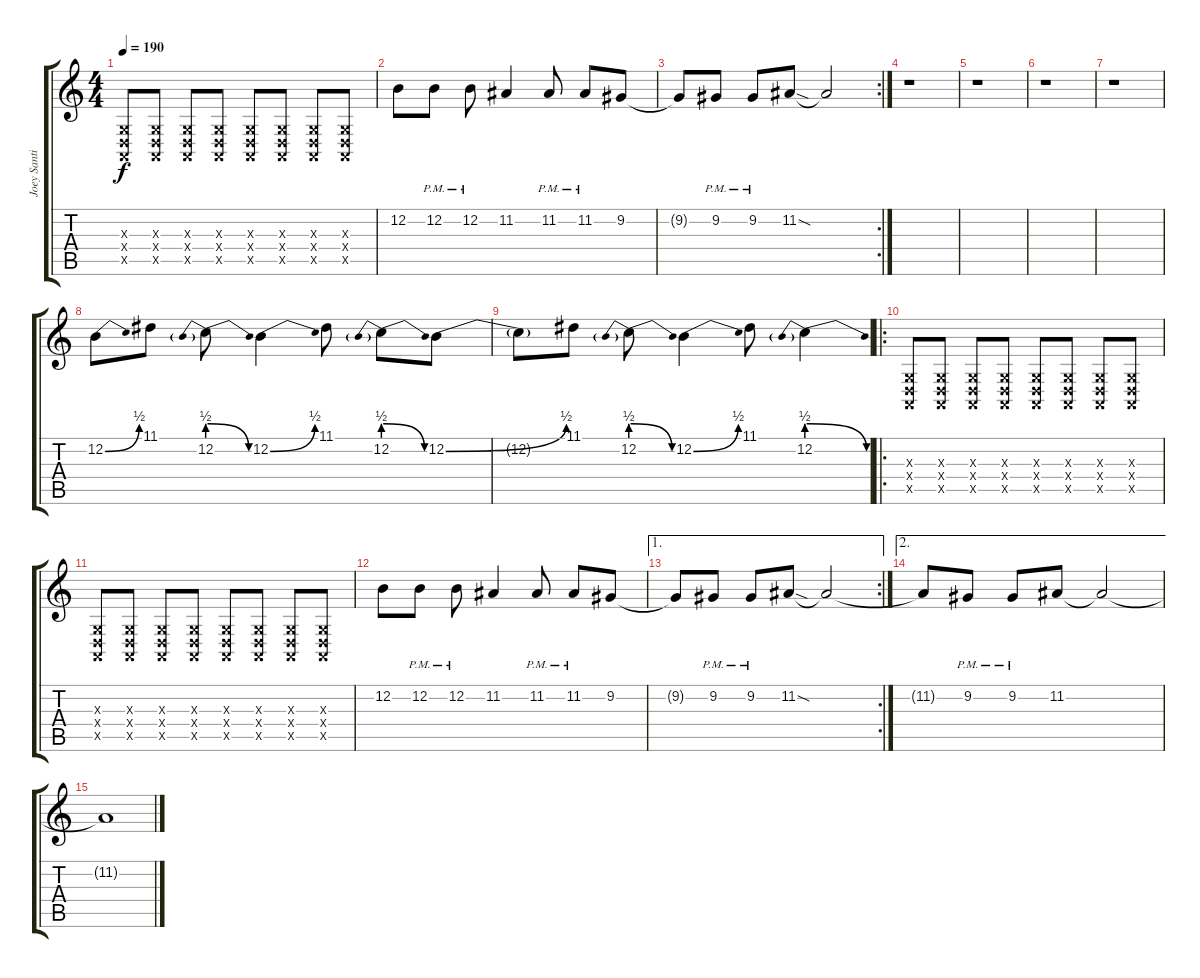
\track ("Joey Santiago" "Joey Santi") {instrument lead5charang}
\staff {score tabs}
\tuning (E4 B3 G3 D3 A2 E2) {hide}
\ts (4 4)
\tempo 190
\clef g2
\ks c
(0.3{x} 0.4{x} 0.5{x}).8{dy f} (0.3{x} 0.4{x} 0.5{x}).8 (0.3{x} 0.4{x} 0.5{x}).8 (0.3{x} 0.4{x} 0.5{x}).8 (0.3{x} 0.4{x} 0.5{x}).8 (0.3{x} 0.4{x} 0.5{x}).8 (0.3{x} 0.4{x} 0.5{x}).8 (0.3{x} 0.4{x} 0.5{x}).8 |
12.2.8 12.2{pm}.8 12.2{pm}.8 11.2.4 11.2{pm}.8 11.2{pm}.8 9.2.8 |
\rc 2
9.2{t}.8 9.2{pm}.8 9.2{pm}.8 11.2{sod}.8 11.2{t}.2 |
r.1 |
r.1 |
r.1 |
r.1 |
12.2{be (bend 0 0 60 2)}.8 11.1.8 12.2{be (prebendrelease 0 2 60 0)}.8 12.2{be (bend 0 0 60 2)}.4 11.1.8 12.2{be (prebendrelease 0 2 60 0)}.8 12.2{be (bend 0 0 60 2)}.8 |
12.2{t}.8 11.1.8 12.2{be (prebendrelease 0 2 60 0)}.8 12.2{be (bend 0 0 60 2)}.4 11.1.8 12.2{be (prebendrelease 0 2 60 0)}.4 |
\ro
(0.3{x} 0.4{x} 0.5{x}).8 (0.3{x} 0.4{x} 0.5{x}).8 (0.3{x} 0.4{x} 0.5{x}).8 (0.3{x} 0.4{x} 0.5{x}).8 (0.3{x} 0.4{x} 0.5{x}).8 (0.3{x} 0.4{x} 0.5{x}).8 (0.3{x} 0.4{x} 0.5{x}).8 (0.3{x} 0.4{x} 0.5{x}).8 |
(0.3{x} 0.4{x} 0.5{x}).8 (0.3{x} 0.4{x} 0.5{x}).8 (0.3{x} 0.4{x} 0.5{x}).8 (0.3{x} 0.4{x} 0.5{x}).8 (0.3{x} 0.4{x} 0.5{x}).8 (0.3{x} 0.4{x} 0.5{x}).8 (0.3{x} 0.4{x} 0.5{x}).8 (0.3{x} 0.4{x} 0.5{x}).8 |
12.2.8 12.2{pm}.8 12.2{pm}.8 11.2.4 11.2{pm}.8 11.2{pm}.8 9.2.8 |
\ae 1
\rc 2
9.2{t}.8 9.2{pm}.8 9.2{pm}.8 11.2{sod}.8 11.2{t}.2 |
\ae 2
11.2{t}.8 9.2{pm}.8 9.2{pm}.8 11.2.8 11.2{t}.2 |
11.2{t}.1
